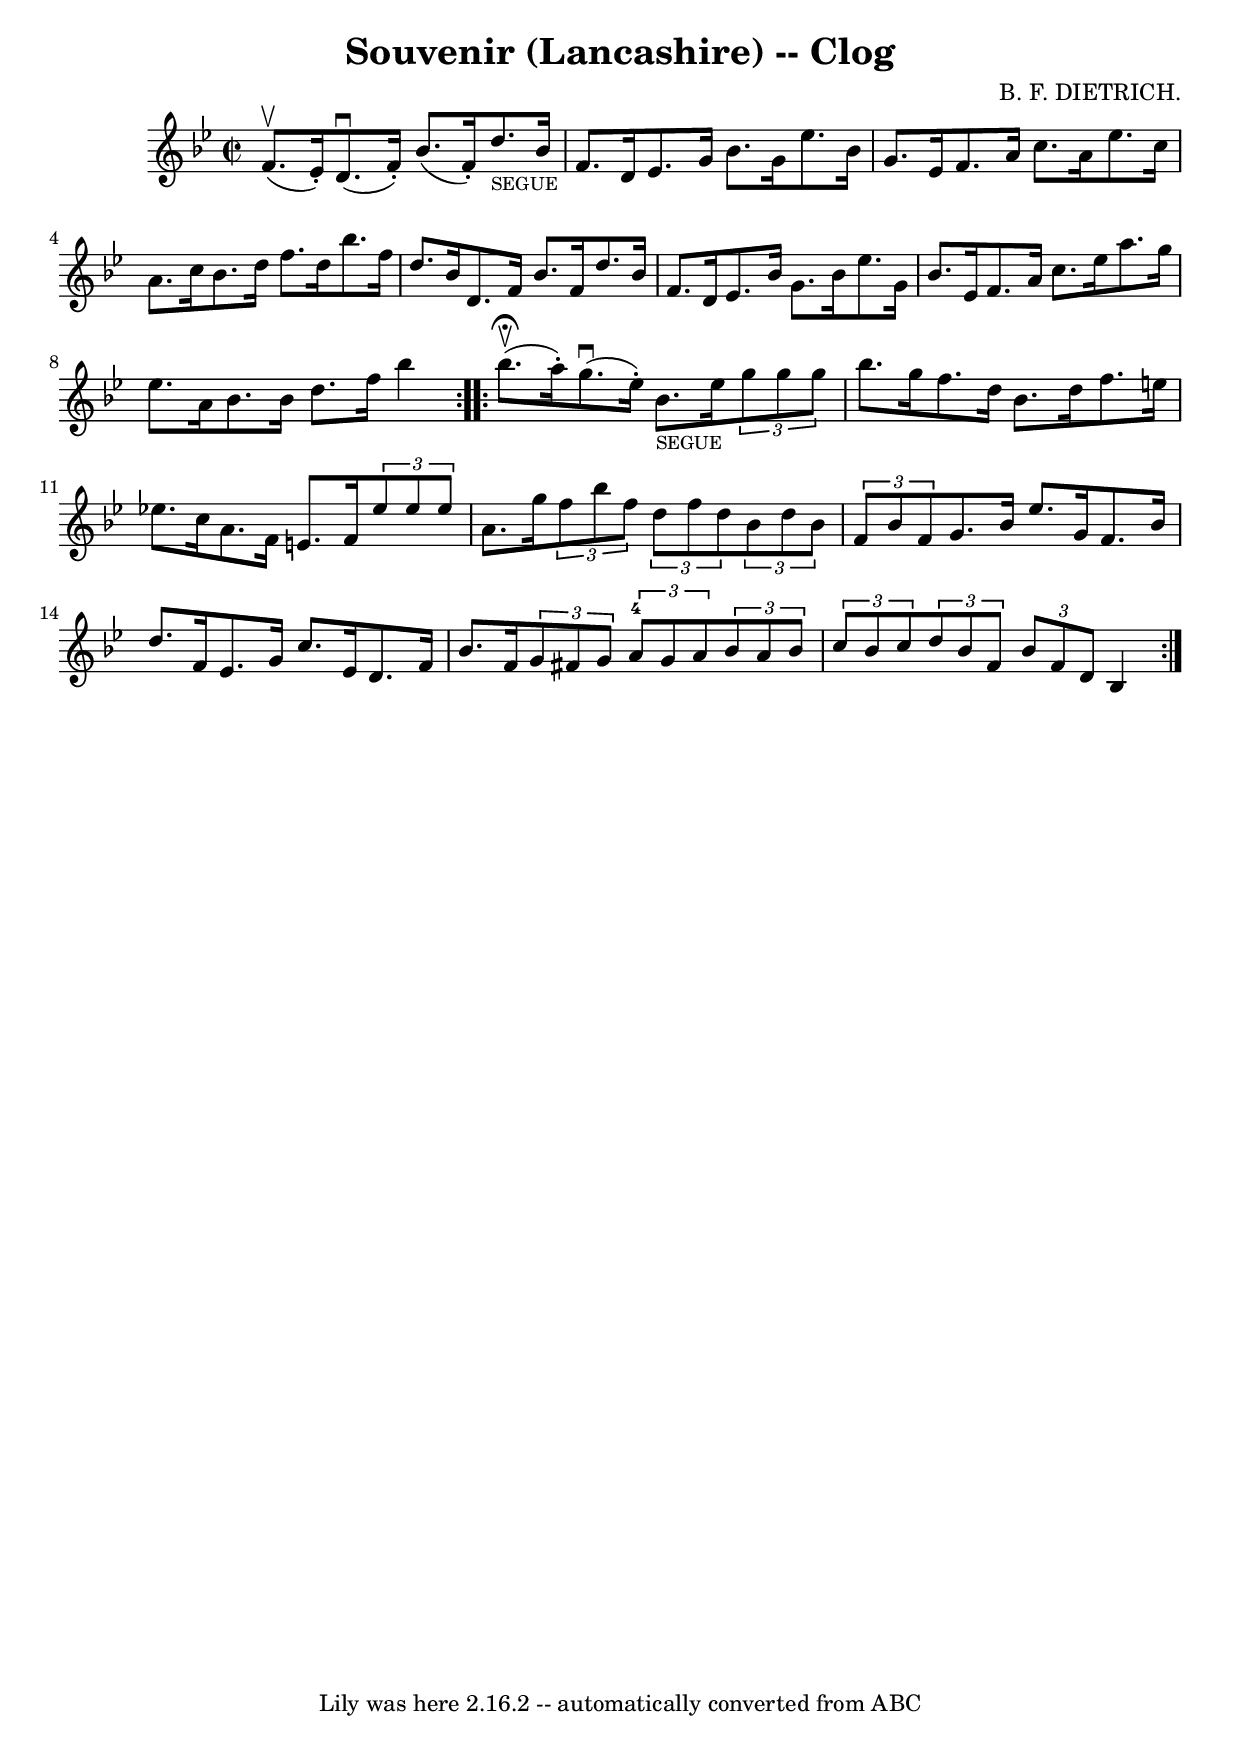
\version "2.7.40"
\include "Mammoth.ily"
\header {
	%% book = "Ryan's Mammoth Collection"
	composer = "B. F. DIETRICH."
	crossRefNumber = "1"
	footnotes = "\\\\158 939"
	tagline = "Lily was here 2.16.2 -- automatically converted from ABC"
	title = "Souvenir (Lancashire) -- Clog"
}
voicedefault =  {


\repeat volta 2 {
\override Staff.TimeSignature #'style = #'C
 \time 2/2 \key bes \major f'8.^\upbow(ees'16 -.) |
 d'8. 
^\downbow(f'16 -.) bes'8. (f'16 -.) d''8._\segue bes'16    
f'8. d'16    |
 ees'8. g'16 bes'8. g'16 ees''8.    
bes'16 g'8. ees'16    |
 f'8. a'16 c''8. a'16 ees''8. 
 c''16 a'8. c''16    |
 bes'8. d''16 f''8. d''16    
bes''8. f''16 d''8. bes'16    |
 d'8. f'16 bes'8.    
f'16 d''8. bes'16 f'8. d'16    |
 ees'8. bes'16 g'8.  
 bes'16 ees''8. g'16 bes'8. ees'16    |
 f'8. a'16    
c''8. ees''16 a''8. g''16 ees''8. a'16    |
 bes'8.    
bes'16 d''8. f''16 bes''4      }     \repeat volta 2 { bes''8. 
^\fermata^\upbow(a''16 -.) |
 g''8.^\downbow(ees''16 -.)   
bes'8._\segue ees''16    \times 2/3 { g''8 g''8 g''8  } bes''8.   
 g''16    |
 f''8. d''16 bes'8. d''16 f''8. e''16    
ees''!8. c''16    |
 a'8. f'16 e'8. f'16    \times 2/3 {  
 ees''8 ees''8 ees''8  } a'8. g''16    |
   \times 2/3 {   
f''8 bes''8 f''8  }   \times 2/3 { d''8 f''8 d''8  }   
\times 2/3 { bes'8 d''8 bes'8  }   \times 2/3 { f'8 bes'8 f'8  
}   |
 g'8. bes'16 ees''8. g'16 f'8. bes'16 d''8.   
 f'16    |
 ees'8. g'16 c''8. ees'16 d'8. f'16 bes'8. 
 f'16    |
     \times 2/3 { g'8 fis'8 g'8  }   \times 2/3 {   
a'8-4 g'8 a'8  }   \times 2/3 { bes'8 a'8 bes'8  } \times 2/3 { 
 c''8 bes'8 c''8  }   |
   \times 2/3 { d''8 bes'8 f'8  } 
\times 2/3 { bes'8 f'8 d'8  } bes4      }   
}

\score{
    <<

	\context Staff="default"
	{
	    \voicedefault 
	}

    >>
	\layout {
	}
	\midi {}
}
